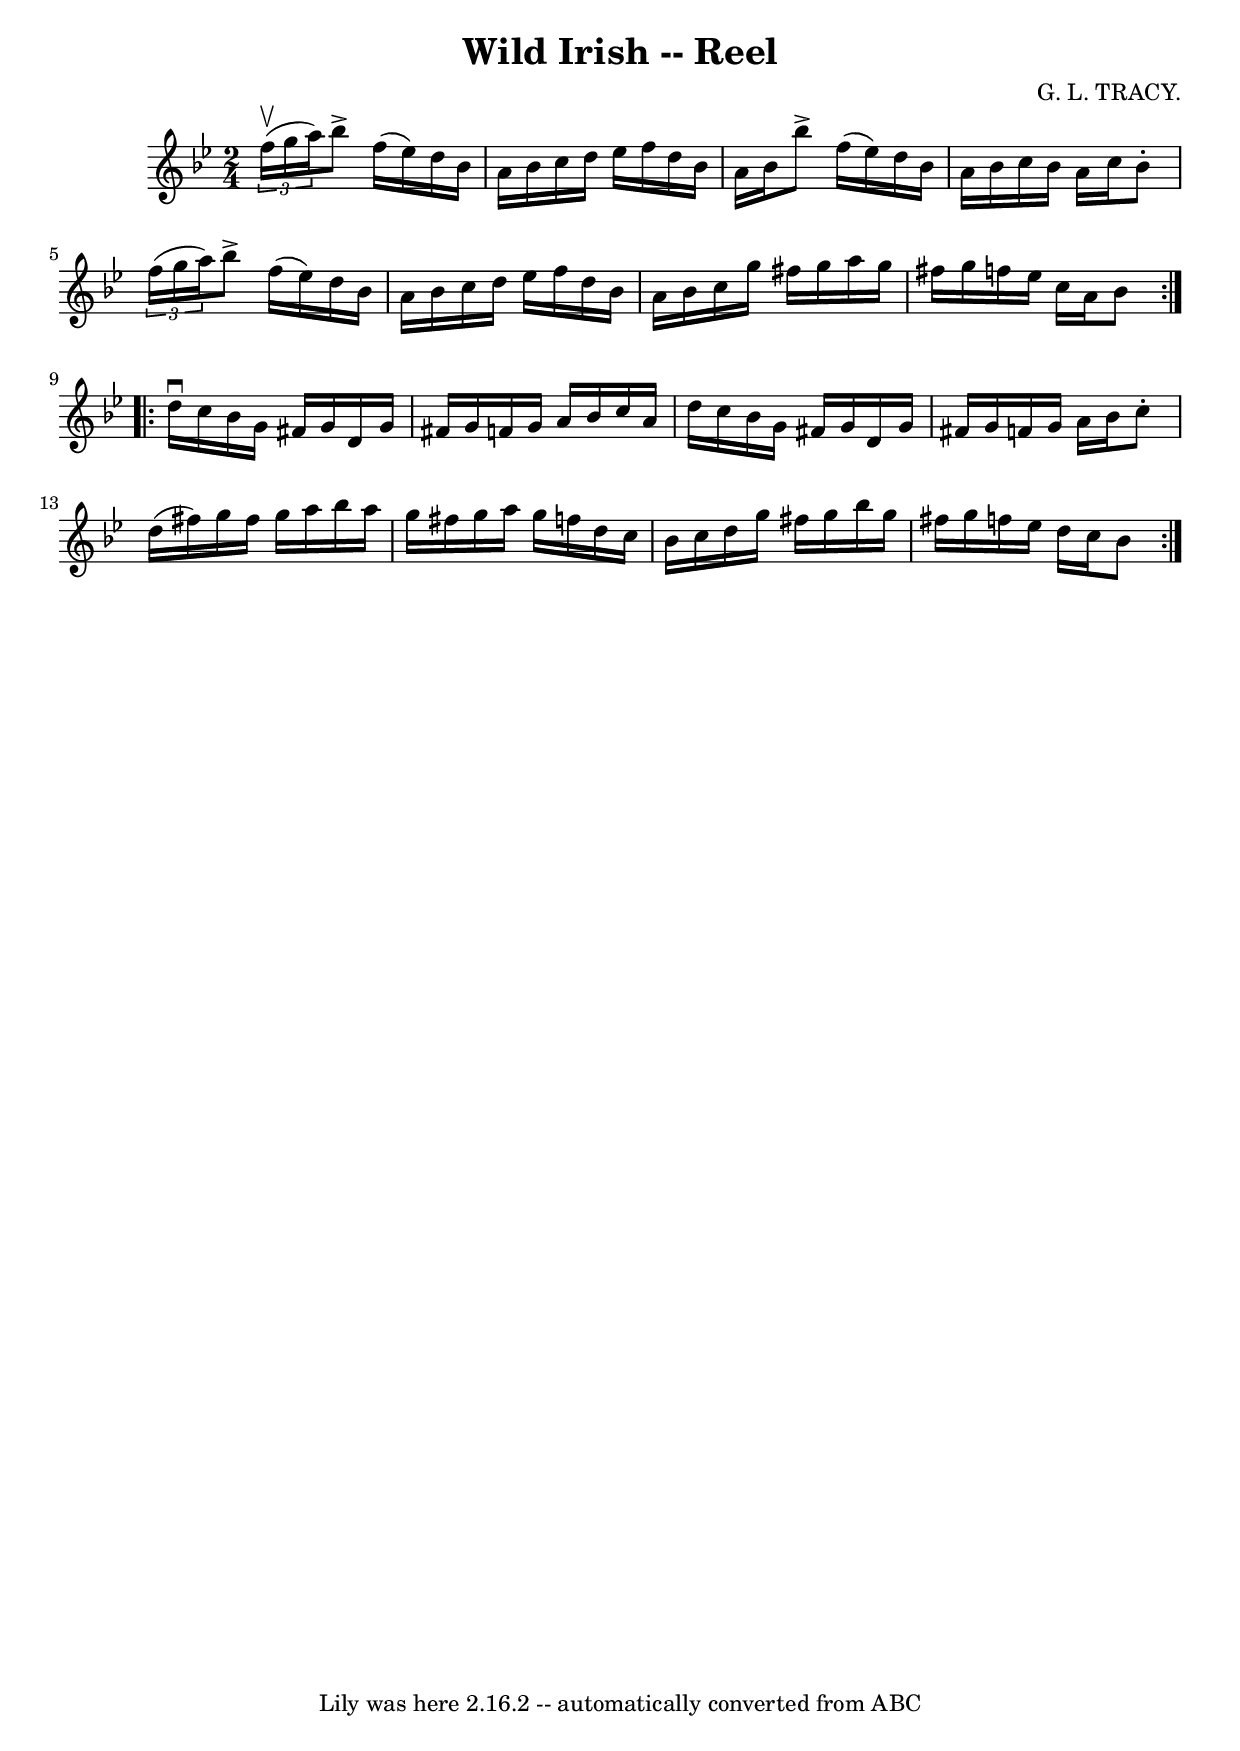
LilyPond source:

\version "2.16.2"
\include "Mammoth.ily"
\header {
  %% book = "Ryan's Mammoth Collection"
  composer = "G. L. TRACY."
  crossRefNumber = "1"
  footnotes = "\\\\266"
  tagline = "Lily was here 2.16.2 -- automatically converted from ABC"
  title = "Wild Irish -- Reel"

}
voicedefault =  {



  \repeat volta 2 {

    \time 2/4 
    \key bes \major   \times 2/3 { f''16^\upbow(g''16 a''16) 

				 } |
    bes''8^\accent f''16 (ees''16) d''16 bes'16    
    a'16 bes'16    |
    c''16 d''16 ees''16 f''16 d''16    
    bes'16 a'16 bes'16    |
    bes''8^\accent f''16 (ees''16)  
    d''16 bes'16 a'16 bes'16    |
    c''16 bes'16 a'16    
    c''16 bes'8-.   \times 2/3 { f''16 (g''16 a''16) 
				}   |
    
    bes''8^\accent f''16 (ees''16) d''16 bes'16 a'16 bes'16    
    |
    c''16 d''16 ees''16 f''16 d''16 bes'16 a'16    
    bes'16    |
    c''16 g''16 fis''16 g''16 a''16 g''16    
    fis''16 g''16    |
    f''16 ees''16 c''16 a'16 bes'8    
  }  
  
  \repeat volta 2 {
    d''16^\downbow c''16  |
    bes'16 g'16    
    fis'16 g'16 d'16 g'16 fis'!16 g'16    |
    f'!16 g'16   
    a'16 bes'16 c''16 a'16 d''16 c''16    |
    bes'16 g'16 
    fis'16 g'16 d'16 g'16 fis'!16 g'16    |
    f'!16    
    g'16 a'16 bes'16 c''8-. d''16 (fis''16)   |
    g''16  
    fis''16 g''16 a''16 bes''16 a''16 g''16 fis''16    |
    
    g''16 a''16 g''16 f''!16 d''16 c''16 bes'16 c''16    
    |
    d''16 g''16 fis''16 g''16 bes''16 g''16 fis''16    
    g''16    |
    f''!16 ees''16 d''16 c''16 bes'8    
  }   

}

\score{
  <<

    \context Staff="default"
    {
      \voicedefault 
      
    }

  >>
  \layout {
    
  }
  \midi {
  }

}
